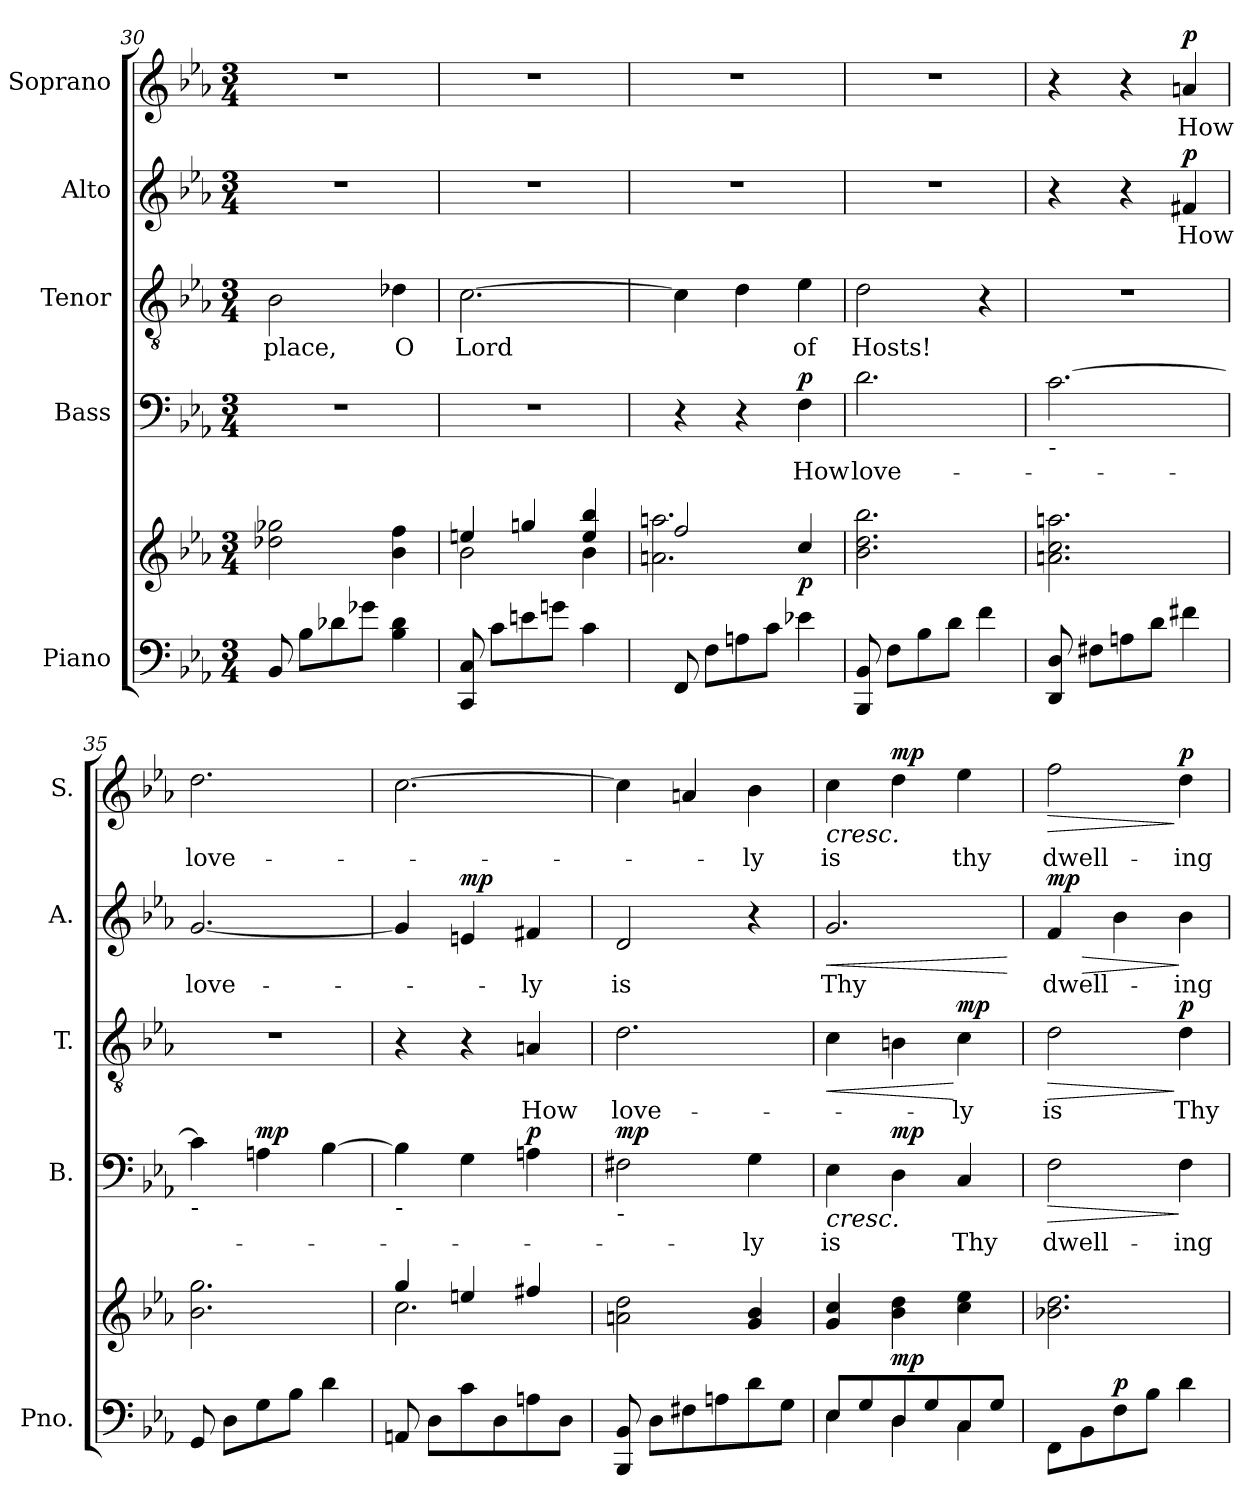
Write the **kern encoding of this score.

**kern	**kern	**dynam	**kern	**text	**dynam	**kern	**text	**dynam	**kern	**text	**dynam	**kern	**text	**dynam
*part5	*part5	*part5	*part4	*part4	*part4	*part3	*part3	*part3	*part2	*part2	*part2	*part1	*part1	*part1
*staff6	*staff5	*staff5/6	*staff4	*staff4	*staff4	*staff3	*staff3	*staff3	*staff2	*staff2	*staff2	*staff1	*staff1	*staff1
*I"Piano	*	*	*I"Bass	*	*	*I"Tenor	*	*	*I"Alto	*	*	*I"Soprano	*	*
*I'Pno.	*	*	*I'B.	*	*	*I'T.	*	*	*I'A.	*	*	*I'S.	*	*
*clefF4	*clefG2	*	*clefF4	*	*	*clefGv2	*	*	*clefG2	*	*	*clefG2	*	*
*k[b-e-a-]	*k[b-e-a-]	*	*k[b-e-a-]	*	*	*k[b-e-a-]	*	*	*k[b-e-a-]	*	*	*k[b-e-a-]	*	*
*M3/4	*M3/4	*	*M3/4	*	*	*M3/4	*	*	*M3/4	*	*	*M3/4	*	*
=30	=30	=30	=30	=30	=30	=30	=30	=30	=30	=30	=30	=30	=30	=30
!	!	!	!	!	!	!	!LO:LY:b	!	!	!	!	!	!	!
8BB-/	2dd-X\ 2gg-X\	.	2.r	.	.	2B-\	place,	.	2.r	.	.	2.r	.	.
8B-\L	.	.	.	.	.	.	.	.	.	.	.	.	.	.
8d-X\	.	.	.	.	.	.	.	.	.	.	.	.	.	.
8g-X\J	.	.	.	.	.	.	.	.	.	.	.	.	.	.
!	!	!	!	!	!	!	!LO:LY:b	!	!	!	!	!	!	!
4B-\ 4d-\	4b-\ 4ff\	.	.	.	.	4d-X\	O	.	.	.	.	.	.	.
=31	=31	=31	=31	=31	=31	=31	=31	=31	=31	=31	=31	=31	=31	=31
*	*^	*	*	*	*	*	*	*	*	*	*	*	*	*
!	!	!	!	!	!	!	!	!LO:LY:b	!	!	!	!	!	!	!
8CC/ 8C/	4een/	2b-\	.	2.r	.	.	[2.c\	Lord	.	2.r	.	.	2.r	.	.
8c\L	.	.	.	.	.	.	.	.	.	.	.	.	.	.	.
8en\	4ggn/	.	.	.	.	.	.	.	.	.	.	.	.	.	.
8gn\J	.	.	.	.	.	.	.	.	.	.	.	.	.	.	.
4c\	4ee/ 4bb-/	4b-\	.	.	.	.	.	.	.	.	.	.	.	.	.
=32	=32	=32	=32	=32	=32	=32	=32	=32	=32	=32	=32	=32	=32	=32	=32
8FF/	2ff/	2.an\ 2.aan\	.	4r	.	.	4c\]	.	.	2.r	.	.	2.r	.	.
8F\L	.	.	.	.	.	.	.	.	.	.	.	.	.	.	.
8An\	.	.	.	4r	.	.	4d\	.	.	.	.	.	.	.	.
8c\J	.	.	.	.	.	.	.	.	.	.	.	.	.	.	.
!	!	!	!LO:DY:b	!	!LO:LY:b	!LO:DY:a	!	!LO:LY:b	!	!	!	!	!	!	!
4e-X\	4cc/	.	p	4F\	How	p	4e-\	of	.	.	.	.	.	.	.
*	*v	*v	*	*	*	*	*	*	*	*	*	*	*	*	*
=33	=33	=33	=33	=33	=33	=33	=33	=33	=33	=33	=33	=33	=33	=33
!	!	!	!	!LO:LY:b	!	!	!LO:LY:b	!	!	!	!	!	!	!
8BBB-/ 8BB-/	2.b-\ 2.dd\ 2.bb-\	.	2.d\	love-	.	2d\	Hosts!	.	2.r	.	.	2.r	.	.
8F\L	.	.	.	.	.	.	.	.	.	.	.	.	.	.
8B-\	.	.	.	.	.	.	.	.	.	.	.	.	.	.
8d\J	.	.	.	.	.	.	.	.	.	.	.	.	.	.
4f\	.	.	.	.	.	4r	.	.	.	.	.	.	.	.
!!LO:LB:g=z
=34	=34	=34	=34	=34	=34	=34	=34	=34	=34	=34	=34	=34	=34	=34
!	!	!	!LO:TX:b:t=-	!	!	!	!	!	!	!	!	!	!	!
8DD/ 8D/	2.an\ 2.cc\ 2.aan\	.	[2.c\	.	.	2.r	.	.	4r	.	.	4r	.	.
8F#X\L	.	.	.	.	.	.	.	.	.	.	.	.	.	.
8An\	.	.	.	.	.	.	.	.	4r	.	.	4r	.	.
8d\J	.	.	.	.	.	.	.	.	.	.	.	.	.	.
!	!	!	!	!	!	!	!	!	!	!LO:LY:b	!LO:DY:a	!	!LO:LY:b	!LO:DY:a
4f#X\	.	.	.	.	.	.	.	.	4f#X/	How	p	4an/	How	p
=35	=35	=35	=35	=35	=35	=35	=35	=35	=35	=35	=35	=35	=35	=35
!	!	!	!LO:TX:b:t=-	!	!	!	!	!	!	!	!	!	!	!
!	!	!	!	!	!	!	!	!	!	!LO:LY:b	!	!	!LO:LY:b	!
8GG/	2.b-\ 2.gg\	.	4c\]	.	.	2.r	.	.	[2.g/	love-	.	2.dd\	love-	.
8D\L	.	.	.	.	.	.	.	.	.	.	.	.	.	.
!	!	!	!	!	!LO:DY:a	!	!	!	!	!	!	!	!	!
8G\	.	.	4An\	.	mp	.	.	.	.	.	.	.	.	.
8B-\J	.	.	.	.	.	.	.	.	.	.	.	.	.	.
4d\	.	.	[4B-\	.	.	.	.	.	.	.	.	.	.	.
=36	=36	=36	=36	=36	=36	=36	=36	=36	=36	=36	=36	=36	=36	=36
*	*^	*	*	*	*	*	*	*	*	*	*	*	*	*
!	!	!	!	!LO:TX:b:t=-	!	!	!	!	!	!	!	!	!	!	!
8AAn/	4gg/	2.cc\	.	4B-\]	.	.	4r	.	.	4g/]	.	.	[2.cc\	.	.
8D\L	.	.	.	.	.	.	.	.	.	.	.	.	.	.	.
!	!	!	!	!	!	!	!	!	!	!	!	!LO:DY:a	!	!	!
8c\	4een/	.	.	4G\	.	.	4r	.	.	4en/	.	mp	.	.	.
8D\	.	.	.	.	.	.	.	.	.	.	.	.	.	.	.
!	!	!	!	!	!	!LO:DY:a	!	!LO:LY:b	!	!	!LO:LY:b	!	!	!	!
8An\	4ff#X/	.	.	4An\	.	p	4An/	How	.	4f#X/	-ly	.	.	.	.
8D\J	.	.	.	.	.	.	.	.	.	.	.	.	.	.	.
*	*v	*v	*	*	*	*	*	*	*	*	*	*	*	*	*
=37	=37	=37	=37	=37	=37	=37	=37	=37	=37	=37	=37	=37	=37	=37
!	!	!	!LO:TX:b:t=-	!	!	!	!	!	!	!	!	!	!	!
!	!	!	!	!	!LO:DY:a	!	!LO:LY:b	!	!	!LO:LY:b	!	!	!	!
8BBB-/ 8BB-/	2an\ 2dd\	.	2F#X\	.	mp	2.d\	love-	.	2d/	is	.	4cc\]	.	.
8D\L	.	.	.	.	.	.	.	.	.	.	.	.	.	.
8F#X\	.	.	.	.	.	.	.	.	.	.	.	4an/	.	.
8An\	.	.	.	.	.	.	.	.	.	.	.	.	.	.
!	!	!	!	!LO:LY:b	!	!	!	!	!	!	!	!	!LO:LY:b	!
8d\	4g/ 4b-/	.	4G\	-ly	.	.	.	.	4r	.	.	4b-\	-ly	.
8G\J	.	.	.	.	.	.	.	.	.	.	.	.	.	.
=38	=38	=38	=38	=38	=38	=38	=38	=38	=38	=38	=38	=38	=38	=38
*^	*	*	*	*	*	*	*	*	*	*	*	*	*	*
!	!	!	!	!	!LO:LY:b	!LO:HP:b	!	!	!LO:HP:b	!	!LO:LY:b	!LO:HP:b	!	!LO:LY:b	!LO:HP:b
8E-/L	4E-\	4g/ 4cc/	.	4E-\	is	<	4c\	.	<	2.g/	Thy	<	4cc\	is	<
8G/	.	.	.	.	.	.	.	.	.	.	.	.	.	.	.
!	!	!	!LO:DY:a=2	!	!	!LO:DY:a	!	!	!	!	!	!	!	!	!LO:DY:a
8D/	4D\	4b-\ 4dd\	mp	4D\	.	mp	4Bn\	.	.	.	.	.	4dd\	.	mp
8G/	.	.	.	.	.	.	.	.	.	.	.	.	.	.	.
!	!	!	!	!	!LO:LY:b	!	!	!LO:LY:b	!LO:DY:n=1:a	!	!	!	!	!LO:LY:b	!
8C/	4C\	4cc\ 4ee-\	.	4C/	Thy	[	4c\	-ly	[ mp	.	.	.	4ee-\	thy	[
8G/J	.	.	.	.	.	.	.	.	.	.	.	.	.	.	.
*v	*v	*	*	*	*	*	*	*	*	*	*	*	*	*	*
.	.	.	.	.	.	.	.	.	.	.	[	.	.	.
=39	=39	=39	=39	=39	=39	=39	=39	=39	=39	=39	=39	=39	=39	=39
!	!	!	!	!LO:LY:b	!LO:HP:b	!	!LO:LY:b	!LO:HP:b	!	!LO:LY:b	!LO:HP:b	!	!LO:LY:b	!LO:HP:b
!	!	!	!	!	!	!	!	!	!	!	!LO:DY:n=1:a	!	!	!
8FF\L	2.b-X\ 2.dd\	.	2F\	dwell-	>	2d\	is	>	4f/	dwell-	> mp	2ff\	dwell-	>
8BB-\	.	.	.	.	.	.	.	.	.	.	.	.	.	.
!	!	!LO:DY:a=2	!	!	!	!	!	!	!	!	!	!	!	!
8F\	.	p	.	.	.	.	.	.	4b-\	.	.	.	.	.
8B-\J	.	.	.	.	.	.	.	.	.	.	.	.	.	.
!	!	!	!	!LO:LY:b	!	!	!LO:LY:b	!LO:DY:n=1:a	!	!LO:LY:b	!	!	!LO:LY:b	!LO:DY:n=1:a
4d\	.	.	4F\	-ing-	]	4d\	Thy	] p	4b-\	-ing-	]	4dd\	-ing-	] p
=	=	=	=	=	=	=	=	=	=	=	=	=	=	=
*-	*-	*-	*-	*-	*-	*-	*-	*-	*-	*-	*-	*-	*-	*-
